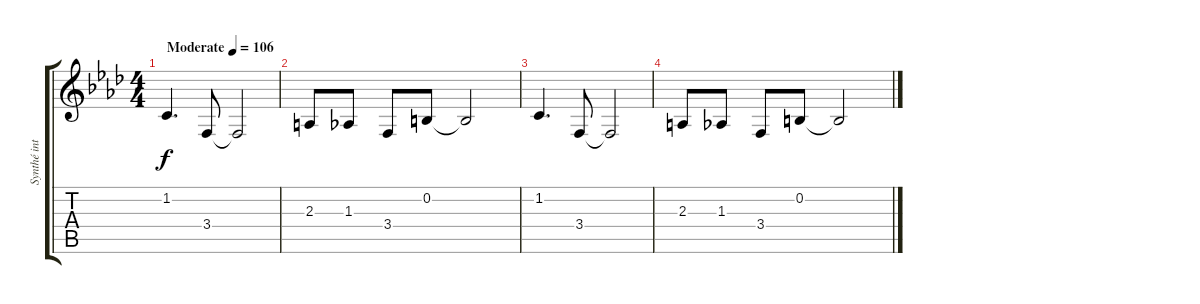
\track ("Synthé intro" "Synthé int") {instrument reedorgan}
\staff {score tabs}
\tuning (E4 B3 G3 D3 A2 E2) {hide}
\ts (4 4)
\tempo (106 "Moderate")
\clef g2
\ks ab
1.2.4{d dy f instrument reedorgan} 3.4.8 3.4{t}.2 |
2.3.8 1.3.8 3.4.8 0.2.8 0.2{t}.2 |
1.2.4{d} 3.4.8 3.4{t}.2 |
2.3.8 1.3.8 3.4.8 0.2.8 0.2{t}.2
